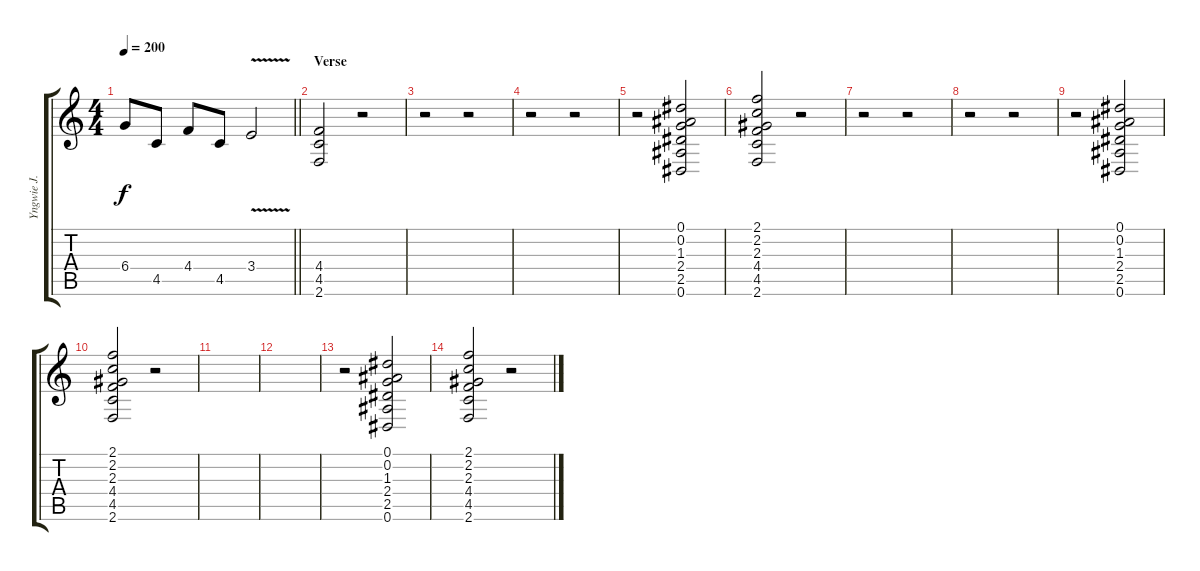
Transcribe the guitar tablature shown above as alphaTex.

\track ("Yngwie J. Malmsteen" "Yngwie J. ") {instrument distortionguitar}
\staff {score tabs}
\tuning (Eb4 Bb3 Gb3 Db3 Ab2 Eb2) {hide}
\ts (4 4)
\tempo 200
\clef g2
\barLineRight lightlight
\ks c
6.4.8{dy f} 4.5.8 4.4.8 4.5.8 3.4{v}.2 |
\section ("" "Verse")
(4.4 4.5 2.6).2 r.2 |
r.2 r.2 |
r.2 r.2 |
r.2 (0.1 0.2 1.3 2.4 2.5 0.6).2 |
(2.1 2.2 2.3 4.4 4.5 2.6).2 r.2 |
r.2 r.2 |
r.2 r.2 |
r.2 (0.1 0.2 1.3 2.4 2.5 0.6).2 |
(2.1 2.2 2.3 4.4 4.5 2.6).2 r.2 |
|
|
r.2 (0.1 0.2 1.3 2.4 2.5 0.6).2 |
(2.1 2.2 2.3 4.4 4.5 2.6).2 r.2
